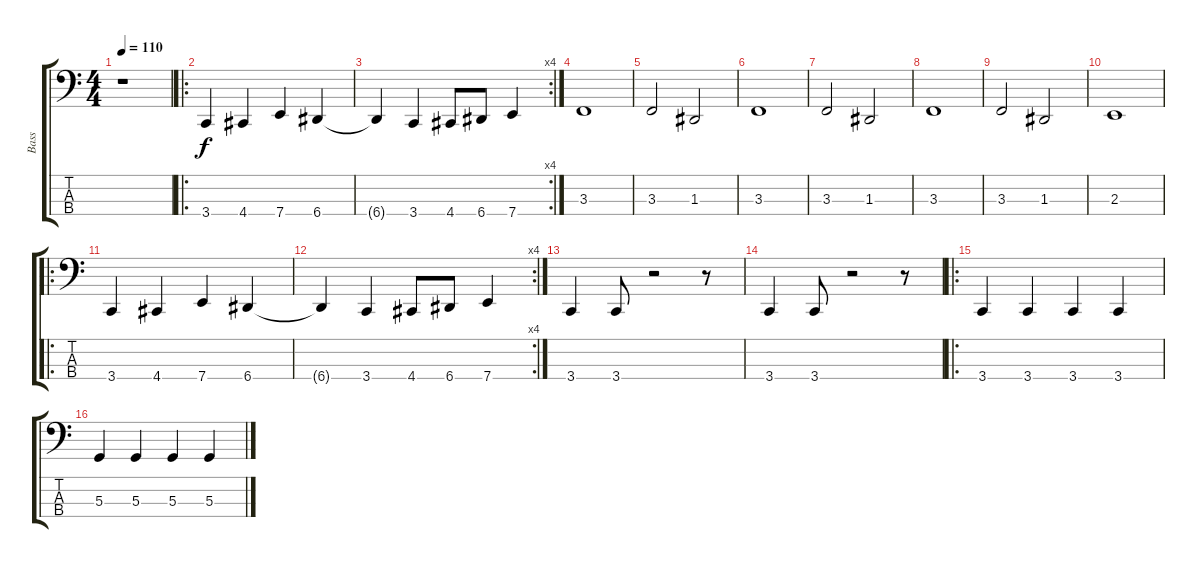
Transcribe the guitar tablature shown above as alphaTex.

\track ("Bass" "Bass") {instrument electricbassfinger}
\staff {score tabs}
\tuning (B1 G1 D1 A0) {hide}
\ts (4 4)
\tempo 110
\clef f4
\ks c
r.1{dy f instrument electricbassfinger} |
\ro
3.4.4 4.4.4 7.4.4 6.4.4 |
\rc 4
6.4{t}.4 3.4.4 4.4.8 6.4.8 7.4.4 |
3.3.1 |
3.3.2 1.3.2 |
3.3.1 |
3.3.2 1.3.2 |
3.3.1 |
3.3.2 1.3.2 |
2.3.1 |
\ro
3.4.4 4.4.4 7.4.4 6.4.4 |
\rc 4
6.4{t}.4 3.4.4 4.4.8 6.4.8 7.4.4 |
3.4.4 3.4.8 r.2 r.8 |
3.4.4 3.4.8 r.2 r.8 |
\ro
3.4.4 3.4.4 3.4.4 3.4.4 |
5.3.4 5.3.4 5.3.4 5.3.4
